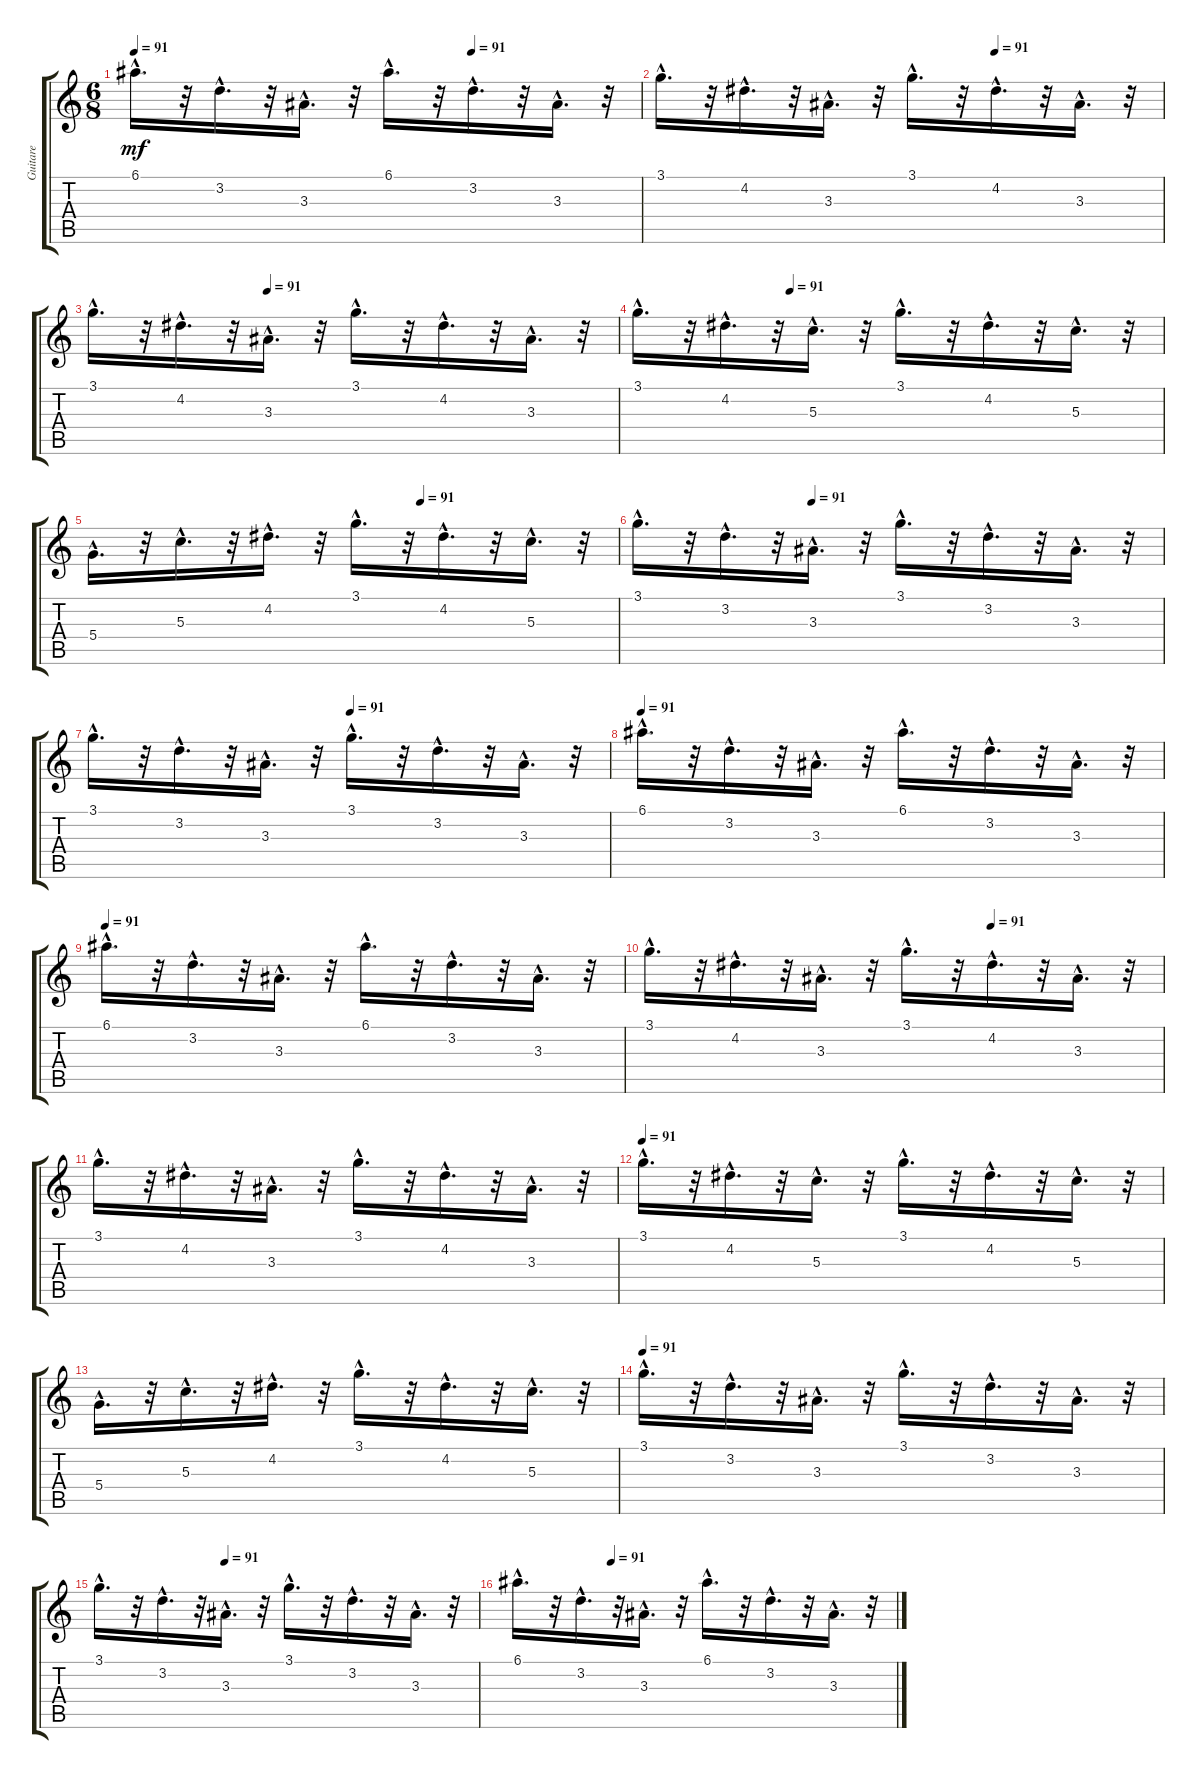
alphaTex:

\track ("Guitare" "Guitare") {instrument acousticguitarnylon}
\staff {score tabs}
\tuning (E4 B3 G3 D3 A2 E2) {hide}
\ts (6 8)
\tempo 91
\tempo (91 0.6666666666666666)
\clef g2
\ks c
6.1{hac}.16{d dy mf} r.32 3.2{hac}.16{d} r.32 3.3{hac}.16{d} r.32 6.1{hac}.16{d} r.32 3.2{hac}.16{d} r.32 3.3{hac}.16{d} r.32 |
\tempo (91 0.6666666666666666)
3.1{hac}.16{d} r.32 4.2{hac}.16{d} r.32 3.3{hac}.16{d} r.32 3.1{hac}.16{d} r.32 4.2{hac}.16{d} r.32 3.3{hac}.16{d} r.32 |
\tempo (91 0.3333333333333333)
3.1{hac}.16{d} r.32 4.2{hac}.16{d} r.32 3.3{hac}.16{d} r.32 3.1{hac}.16{d} r.32 4.2{hac}.16{d} r.32 3.3{hac}.16{d} r.32 |
\tempo (91 0.2916666666666667)
3.1{hac}.16{d} r.32 4.2{hac}.16{d} r.32 5.3{hac}.16{d} r.32 3.1{hac}.16{d} r.32 4.2{hac}.16{d} r.32 5.3{hac}.16{d} r.32 |
\tempo (91 0.625)
5.4{hac}.16{d} r.32 5.3{hac}.16{d} r.32 4.2{hac}.16{d} r.32 3.1{hac}.16{d} r.32 4.2{hac}.16{d} r.32 5.3{hac}.16{d} r.32 |
\tempo (91 0.3333333333333333)
3.1{hac}.16{d} r.32 3.2{hac}.16{d} r.32 3.3{hac}.16{d} r.32 3.1{hac}.16{d} r.32 3.2{hac}.16{d} r.32 3.3{hac}.16{d} r.32 |
\tempo (91 0.5)
3.1{hac}.16{d} r.32 3.2{hac}.16{d} r.32 3.3{hac}.16{d} r.32 3.1{hac}.16{d} r.32 3.2{hac}.16{d} r.32 3.3{hac}.16{d} r.32 |
\tempo 91
6.1{hac}.16{d} r.32 3.2{hac}.16{d} r.32 3.3{hac}.16{d} r.32 6.1{hac}.16{d} r.32 3.2{hac}.16{d} r.32 3.3{hac}.16{d} r.32 |
\tempo 91
6.1{hac}.16{d} r.32 3.2{hac}.16{d} r.32 3.3{hac}.16{d} r.32 6.1{hac}.16{d} r.32 3.2{hac}.16{d} r.32 3.3{hac}.16{d} r.32 |
\tempo (91 0.6666666666666666)
3.1{hac}.16{d} r.32 4.2{hac}.16{d} r.32 3.3{hac}.16{d} r.32 3.1{hac}.16{d} r.32 4.2{hac}.16{d} r.32 3.3{hac}.16{d} r.32 |
3.1{hac}.16{d} r.32 4.2{hac}.16{d} r.32 3.3{hac}.16{d} r.32 3.1{hac}.16{d} r.32 4.2{hac}.16{d} r.32 3.3{hac}.16{d} r.32 |
\tempo 91
3.1{hac}.16{d} r.32 4.2{hac}.16{d} r.32 5.3{hac}.16{d} r.32 3.1{hac}.16{d} r.32 4.2{hac}.16{d} r.32 5.3{hac}.16{d} r.32 |
5.4{hac}.16{d} r.32 5.3{hac}.16{d} r.32 4.2{hac}.16{d} r.32 3.1{hac}.16{d} r.32 4.2{hac}.16{d} r.32 5.3{hac}.16{d} r.32 |
\tempo 91
3.1{hac}.16{d} r.32 3.2{hac}.16{d} r.32 3.3{hac}.16{d} r.32 3.1{hac}.16{d} r.32 3.2{hac}.16{d} r.32 3.3{hac}.16{d} r.32 |
\tempo (91 0.3333333333333333)
3.1{hac}.16{d} r.32 3.2{hac}.16{d} r.32 3.3{hac}.16{d} r.32 3.1{hac}.16{d} r.32 3.2{hac}.16{d} r.32 3.3{hac}.16{d} r.32 |
\tempo (91 0.25)
6.1{hac}.16{d} r.32 3.2{hac}.16{d} r.32 3.3{hac}.16{d} r.32 6.1{hac}.16{d} r.32 3.2{hac}.16{d} r.32 3.3{hac}.16{d} r.32
